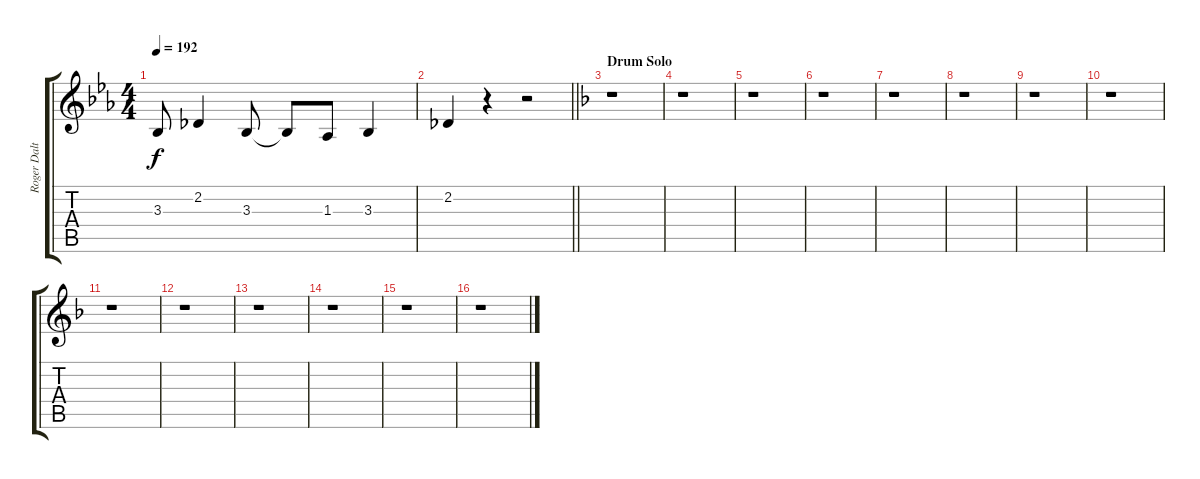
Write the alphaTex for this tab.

\track ("Roger Daltrey - Voice" "Roger Dalt") {instrument cello}
\staff {score tabs}
\tuning (E4 B3 G3 D3 A2 E2) {hide}
\ts (4 4)
\tempo 192
\clef g2
\ks eb
3.3.8{dy f} 2.2.4 3.3.8 3.3{t}.8 1.3.8 3.3.4 |
\barLineRight lightlight
2.2.4 r.4 r.2 |
\section ("" "Drum Solo")
\ks f
r.1 |
r.1 |
r.1 |
r.1 |
r.1 |
r.1 |
r.1 |
r.1 |
r.1 |
r.1 |
r.1 |
r.1 |
r.1 |
r.1
